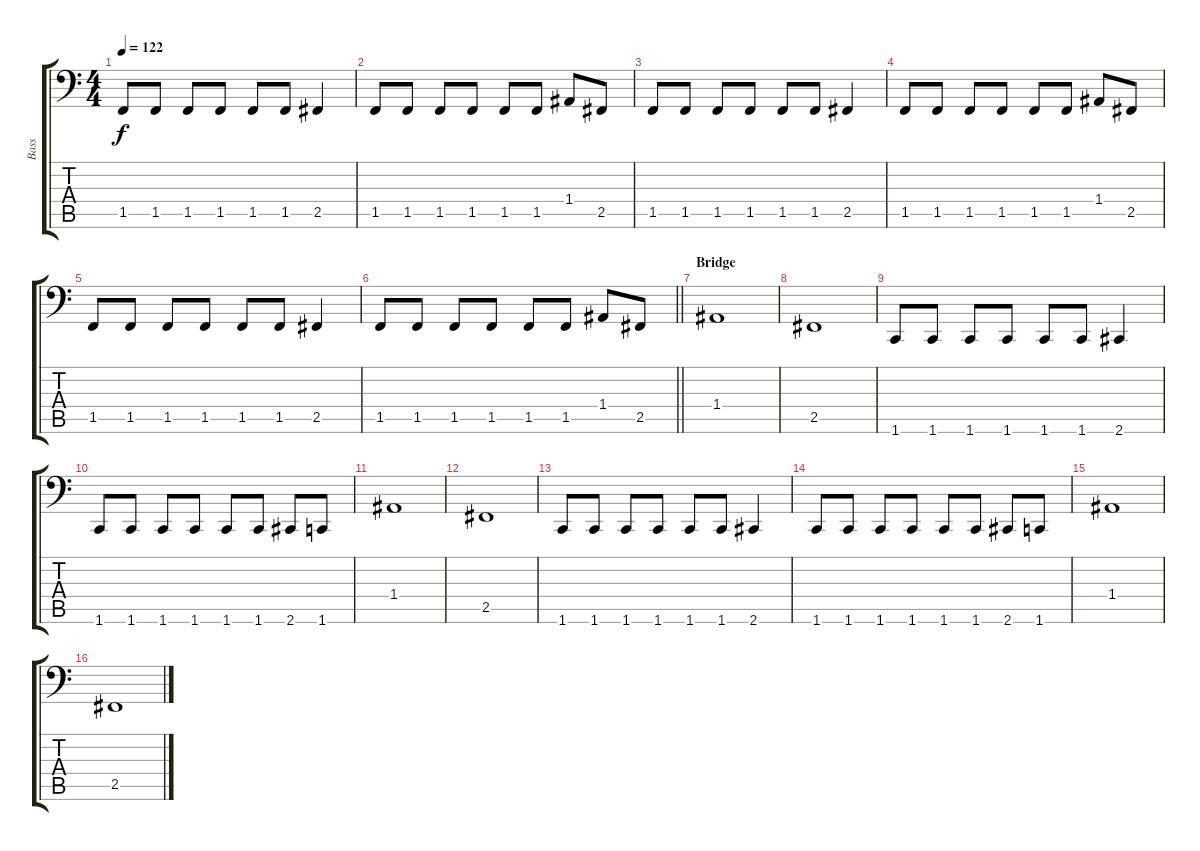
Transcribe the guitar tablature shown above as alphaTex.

\track ("Bass" "Bass") {instrument electricbassfinger}
\staff {score tabs}
\tuning (C3 G2 D2 A1 E1 B0) {hide}
\ts (4 4)
\tempo 122
\clef f4
\ks c
1.5.8{dy f} 1.5.8 1.5.8 1.5.8 1.5.8 1.5.8 2.5.4 |
1.5.8 1.5.8 1.5.8 1.5.8 1.5.8 1.5.8 1.4.8 2.5.8 |
1.5.8 1.5.8 1.5.8 1.5.8 1.5.8 1.5.8 2.5.4 |
1.5.8 1.5.8 1.5.8 1.5.8 1.5.8 1.5.8 1.4.8 2.5.8 |
1.5.8 1.5.8 1.5.8 1.5.8 1.5.8 1.5.8 2.5.4 |
\barLineRight lightlight
1.5.8 1.5.8 1.5.8 1.5.8 1.5.8 1.5.8 1.4.8 2.5.8 |
\section ("" "Bridge")
1.4.1 |
2.5.1 |
1.6.8 1.6.8 1.6.8 1.6.8 1.6.8 1.6.8 2.6.4 |
1.6.8 1.6.8 1.6.8 1.6.8 1.6.8 1.6.8 2.6.8 1.6.8 |
1.4.1 |
2.5.1 |
1.6.8 1.6.8 1.6.8 1.6.8 1.6.8 1.6.8 2.6.4 |
1.6.8 1.6.8 1.6.8 1.6.8 1.6.8 1.6.8 2.6.8 1.6.8 |
1.4.1 |
2.5.1
